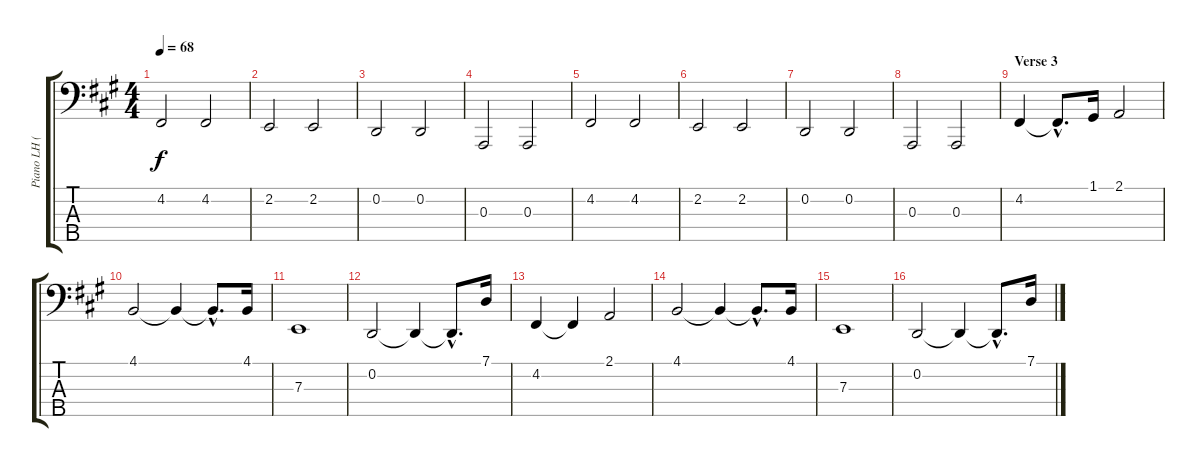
\track ("Piano LH (Chris Martin)" "Piano LH (") {instrument acousticgrandpiano}
\staff {score tabs}
\tuning (G2 D2 A1 E1 B0) {hide}
\ts (4 4)
\tempo 68
\clef f4
\ks a
4.2.2{dy f} 4.2.2 |
2.2.2 2.2.2 |
0.2.2 0.2.2 |
0.3.2 0.3.2 |
4.2.2 4.2.2 |
2.2.2 2.2.2 |
0.2.2 0.2.2 |
0.3.2 0.3.2 |
\section ("" "Verse 3")
4.2.4 4.2{hac t}.8{d} 1.1.16 2.1.2 |
4.1.2 4.1{t}.4 4.1{hac t}.8{d} 4.1.16 |
7.3.1 |
0.2.2 0.2{t}.4 0.2{hac t}.8{d} 7.1.16 |
4.2.4 4.2{t}.4 2.1.2 |
4.1.2 4.1{t}.4 4.1{hac t}.8{d} 4.1.16 |
7.3.1 |
0.2.2 0.2{t}.4 0.2{hac t}.8{d} 7.1.16
